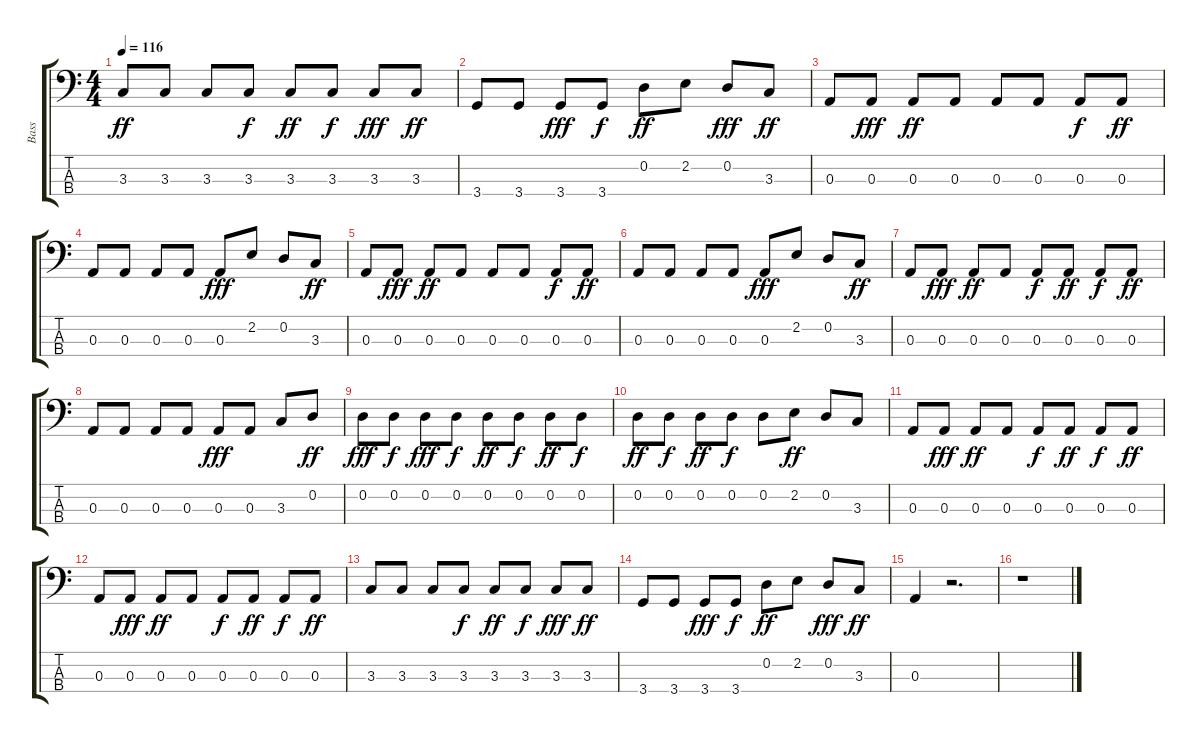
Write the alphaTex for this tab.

\track ("Bass" "Bass") {instrument electricbassfinger}
\staff {score tabs}
\tuning (G2 D2 A1 E1) {hide}
\ts (4 4)
\tempo 116
\clef f4
\ks c
3.3.8{dy ff} 3.3.8 3.3.8 3.3.8{dy f} 3.3.8{dy ff} 3.3.8{dy f} 3.3.8{dy fff} 3.3.8{dy ff} |
3.4.8 3.4.8 3.4.8{dy fff} 3.4.8{dy f} 0.2.8{dy ff} 2.2.8 0.2.8{dy fff} 3.3.8{dy ff} |
0.3.8 0.3.8{dy fff} 0.3.8{dy ff} 0.3.8 0.3.8 0.3.8 0.3.8{dy f} 0.3.8{dy ff} |
0.3.8 0.3.8 0.3.8 0.3.8 0.3.8{dy fff} 2.2.8 0.2.8 3.3.8{dy ff} |
0.3.8 0.3.8{dy fff} 0.3.8{dy ff} 0.3.8 0.3.8 0.3.8 0.3.8{dy f} 0.3.8{dy ff} |
0.3.8 0.3.8 0.3.8 0.3.8 0.3.8{dy fff} 2.2.8 0.2.8 3.3.8{dy ff} |
0.3.8 0.3.8{dy fff} 0.3.8{dy ff} 0.3.8 0.3.8{dy f} 0.3.8{dy ff} 0.3.8{dy f} 0.3.8{dy ff} |
0.3.8 0.3.8 0.3.8 0.3.8 0.3.8{dy fff} 0.3.8 3.3.8 0.2.8{dy ff} |
0.2.8{dy fff} 0.2.8{dy f} 0.2.8{dy fff} 0.2.8{dy f} 0.2.8{dy ff} 0.2.8{dy f} 0.2.8{dy ff} 0.2.8{dy f} |
0.2.8{dy ff} 0.2.8{dy f} 0.2.8{dy ff} 0.2.8{dy f} 0.2.8 2.2.8{dy ff} 0.2.8 3.3.8 |
0.3.8 0.3.8{dy fff} 0.3.8{dy ff} 0.3.8 0.3.8{dy f} 0.3.8{dy ff} 0.3.8{dy f} 0.3.8{dy ff} |
0.3.8 0.3.8{dy fff} 0.3.8{dy ff} 0.3.8 0.3.8{dy f} 0.3.8{dy ff} 0.3.8{dy f} 0.3.8{dy ff} |
3.3.8 3.3.8 3.3.8 3.3.8{dy f} 3.3.8{dy ff} 3.3.8{dy f} 3.3.8{dy fff} 3.3.8{dy ff} |
3.4.8 3.4.8 3.4.8{dy fff} 3.4.8{dy f} 0.2.8{dy ff} 2.2.8 0.2.8{dy fff} 3.3.8{dy ff} |
0.3.4 r.2{d} |
r.1
